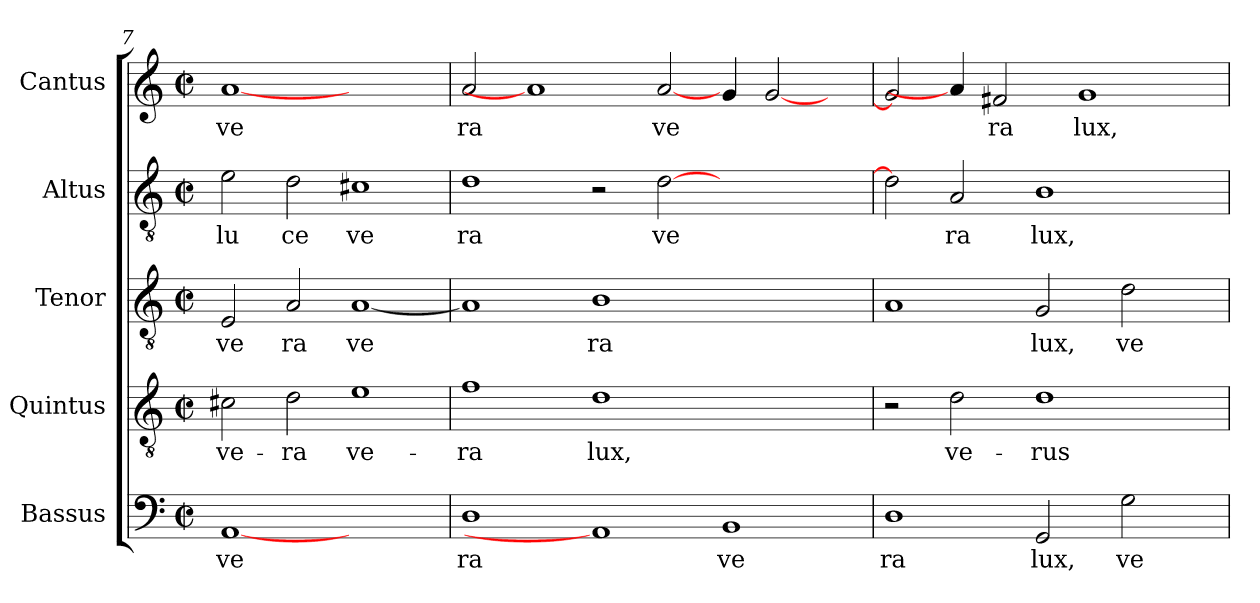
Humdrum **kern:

**kern	**text	**kern	**text	**kern	**text	**kern	**text	**kern	**text
*part5	*part5	*part4	*part4	*part3	*part3	*part2	*part2	*part1	*part1
*staff5	*staff5	*staff4	*staff4	*staff3	*staff3	*staff2	*staff2	*staff1	*staff1
*I"Bassus	*	*I"Quintus	*	*I"Tenor	*	*I"Altus	*	*I"Cantus	*
*clefF4	*	*clefGv2	*	*clefGv2	*	*clefGv2	*	*clefG2	*
*M2/2	*	*M2/2	*	*M2/2	*	*M2/2	*	*M2/2	*
*met(c|)	*	*met(c|)	*	*met(c|)	*	*met(c|)	*	*met(c|)	*
=7	=7	=7	=7	=7	=7	=7	=7	=7	=7
!	!LO:LY:b:cj	!	!LO:LY:b:cj	!	!LO:LY:b:cj	!	!LO:LY:b:cj	!	!LO:LY:b:cj
[1AA	ve	2c#X\	ve-	2E/	ve	2e\	lu	[1a	ve
!	!	!	!LO:LY:b:cj	!	!LO:LY:b:cj	!	!LO:LY:b:cj	!	!
.	.	2d\	-ra	2A/	ra	2d\	ce	.	.
!	!	!	!LO:LY:b:cj	!	!LO:LY:b:cj	!	!LO:LY:b:cj	!	!
1ryy	.	1e	ve-	[<1A	ve	1c#X	ve	1ryy	.
=8	=8	=8	=8	=8	=8	=8	=8	=8	=8
!	!LO:LY:b:cj	!	!LO:LY:b:cj	!	!	!	!LO:LY:b:cj	!	!LO:LY:b:cj
1D	ra	1f	-ra	1A]	.	1d	ra	2a/	ra
.	.	.	.	.	.	.	.	1a]	.
!	!	!	!LO:LY:b:cj	!	!LO:LY:b:cj	!	!	!	!
1AA]	.	1d	lux,	1B	ra	2r	.	.	.
!	!	!	!	!	!	!	!LO:LY:b:cj	!	!LO:LY:b:cj
.	.	.	.	.	.	[>2d\	ve	[2a/	ve
!	!LO:LY:b:cj	!	!	!	!	!	!	!	!
1BB	ve	1ryy	.	1ryy	.	1ryy	.	4g/	.
.	.	.	.	.	.	.	.	[<2g/	.
.	.	.	.	.	.	.	.	4ryy	.
=9	=9	=9	=9	=9	=9	=9	=9	=9	=9
!	!LO:LY:b:cj	!	!	!	!	!	!	!	!
1D	ra	2r	.	1A	.	2d\]	.	2g/]	.
!	!	!	!LO:LY:b:cj	!	!	!	!LO:LY:b:cj	!	!
.	.	2d\	ve-	.	.	2A/	ra	4a/]	.
!	!	!	!	!	!	!	!	!	!LO:LY:b:cj
.	.	.	.	.	.	.	.	2f#X/	ra
!	!LO:LY:b:cj	!	!LO:LY:b:cj	!	!LO:LY:b:cj	!	!LO:LY:b:cj	!	!
2GG/	lux,	1d	-rus-	2G/	lux,	1B	lux,	.	.
!	!	!	!	!	!	!	!	!	!LO:LY:b:cj
.	.	.	.	.	.	.	.	1g	lux,
!	!LO:LY:b:cj	!	!	!	!LO:LY:b:cj	!	!	!	!
2G\	ve	.	.	2d\	ve	.	.	.	.
4ryy	.	4ryy	.	4ryy	.	4ryy	.	.	.
=	=	=	=	=	=	=	=	=	=
*-	*-	*-	*-	*-	*-	*-	*-	*-	*-
